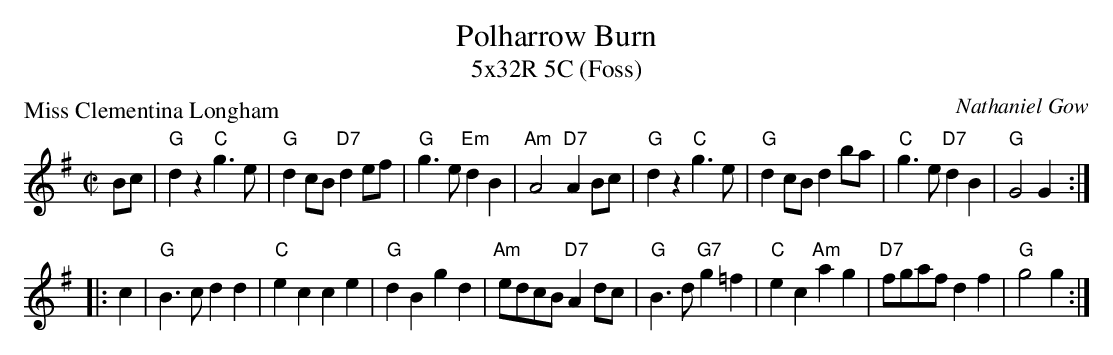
X:1
T: Polharrow Burn
T: 5x32R 5C (Foss)
P: Miss Clementina Longham
C: Nathaniel Gow
M: C|
L: 1/8
K: G
Bc \
| "G"d2z2 "C"g3e   | "G"d2cB "D7"d2ef | "G"g3e "Em"d2B2 | "Am"A4 "D7"A2Bc \
| "G"d2z2 "C"g3e   | "G"d2cB     d2ba | "C"g3e "D7"d2B2 |  "G"G4     G2  :|
|: c2 \
| "G"B3c     d2d2  | "C"e2c2     c2e2 |  "G"d2B2   g2d2 | "Am"edcB "D7"A2dc \
| "G"B3d "G7"g2=f2 | "C"e2c2 "Am"a2g2 | "D7"fgaf   d2f2 |  "G"g4       g2  :|
